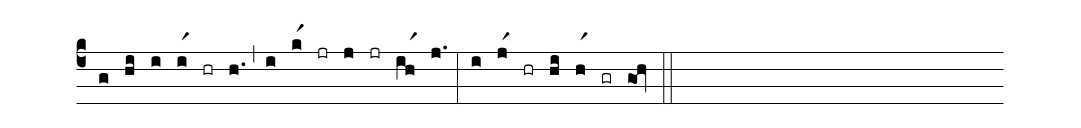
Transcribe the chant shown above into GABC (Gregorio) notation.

%%
(c4)
(g) (hi)
(i) (ir1) (hr) (h.) (,)
(i) (kr1) (jr) (j) (jr) (ihr1) (j.) (:)
(i) (jr1) (hr) (hi) (hr1) (gr) (gOh) (::)
